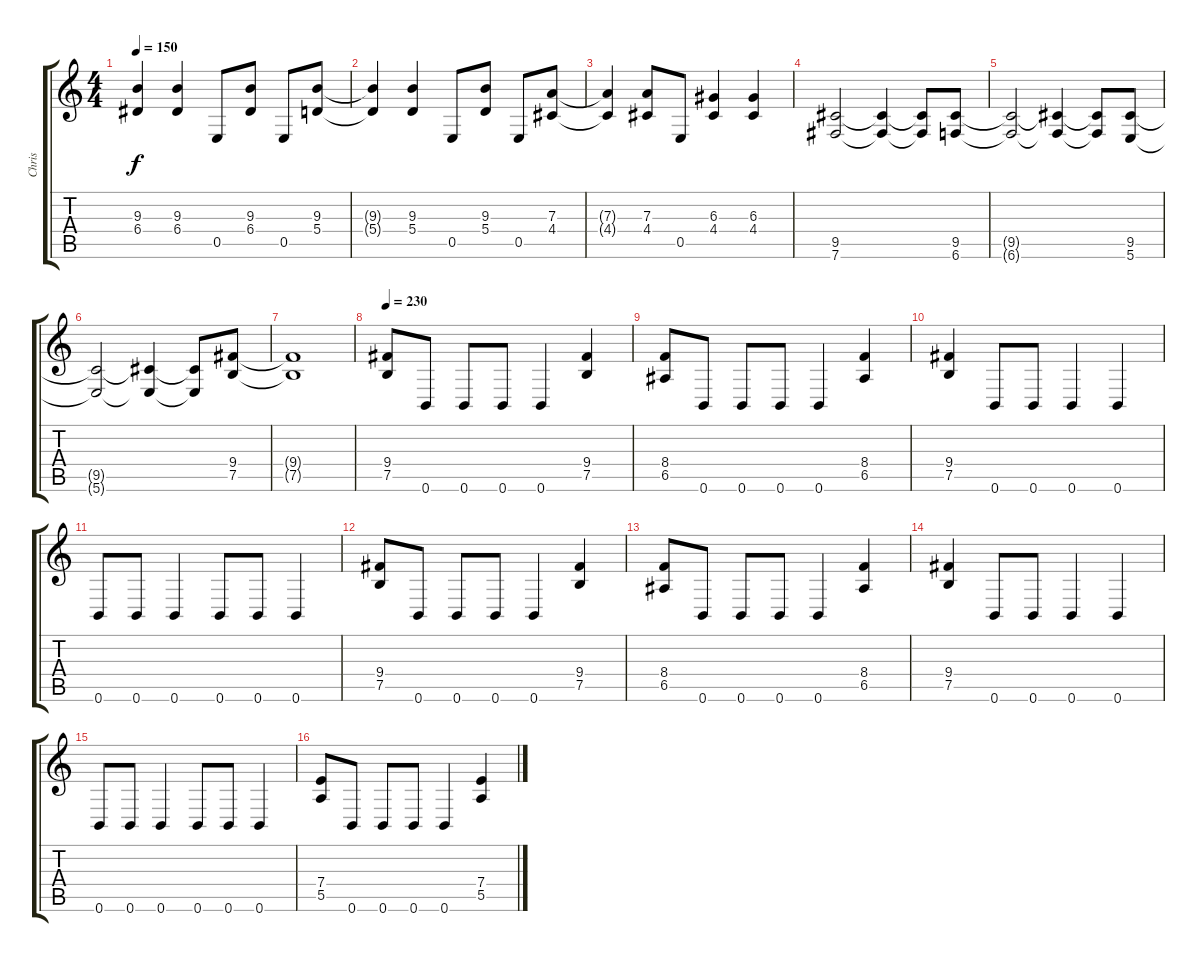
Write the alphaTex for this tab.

\track ("Chris" "Chris") {instrument distortionguitar}
\staff {score tabs}
\tuning (B3 Gb3 D3 A2 E2 B1) {hide}
\ts (4 4)
\tempo 150
\clef g2
\ks c
(9.3{t} 6.4{t}).4{dy f} (9.3 6.4).4 0.5.8 (9.3 6.4).8 0.5.8 (9.3 5.4).8 |
(9.3{t} 5.4{t}).4 (9.3 5.4).4 0.5.8 (9.3 5.4).8 0.5.8 (7.3 4.4).8 |
(7.3{t} 4.4{t}).4 (7.3 4.4).8 0.5.8 (6.3 4.4).4 (6.3 4.4).4 |
(9.5 7.6).2 (9.5{t} 7.6{t}).4 (9.5{t} 7.6{t}).8 (9.5 6.6).8 |
(9.5{t} 6.6{t}).2 (9.5{t} 6.6{t}).4 (9.5{t} 6.6{t}).8 (9.5 5.6).8 |
(9.5{t} 5.6{t}).2 (9.5{t} 5.6{t}).4 (9.5{t} 5.6{t}).8 (9.4 7.5).8 |
(9.4{t} 7.5{t}).1 |
\tempo 230
(9.4 7.5).8 0.6.8 0.6.8 0.6.8 0.6.4 (9.4 7.5).4 |
(8.4 6.5).8 0.6.8 0.6.8 0.6.8 0.6.4 (8.4 6.5).4 |
(9.4 7.5).4 0.6.8 0.6.8 0.6.4 0.6.4 |
0.6.8 0.6.8 0.6.4 0.6.8 0.6.8 0.6.4 |
(9.4 7.5).8 0.6.8 0.6.8 0.6.8 0.6.4 (9.4 7.5).4 |
(8.4 6.5).8 0.6.8 0.6.8 0.6.8 0.6.4 (8.4 6.5).4 |
(9.4 7.5).4 0.6.8 0.6.8 0.6.4 0.6.4 |
0.6.8 0.6.8 0.6.4 0.6.8 0.6.8 0.6.4 |
(7.4 5.5).8 0.6.8 0.6.8 0.6.8 0.6.4 (7.4 5.5).4
